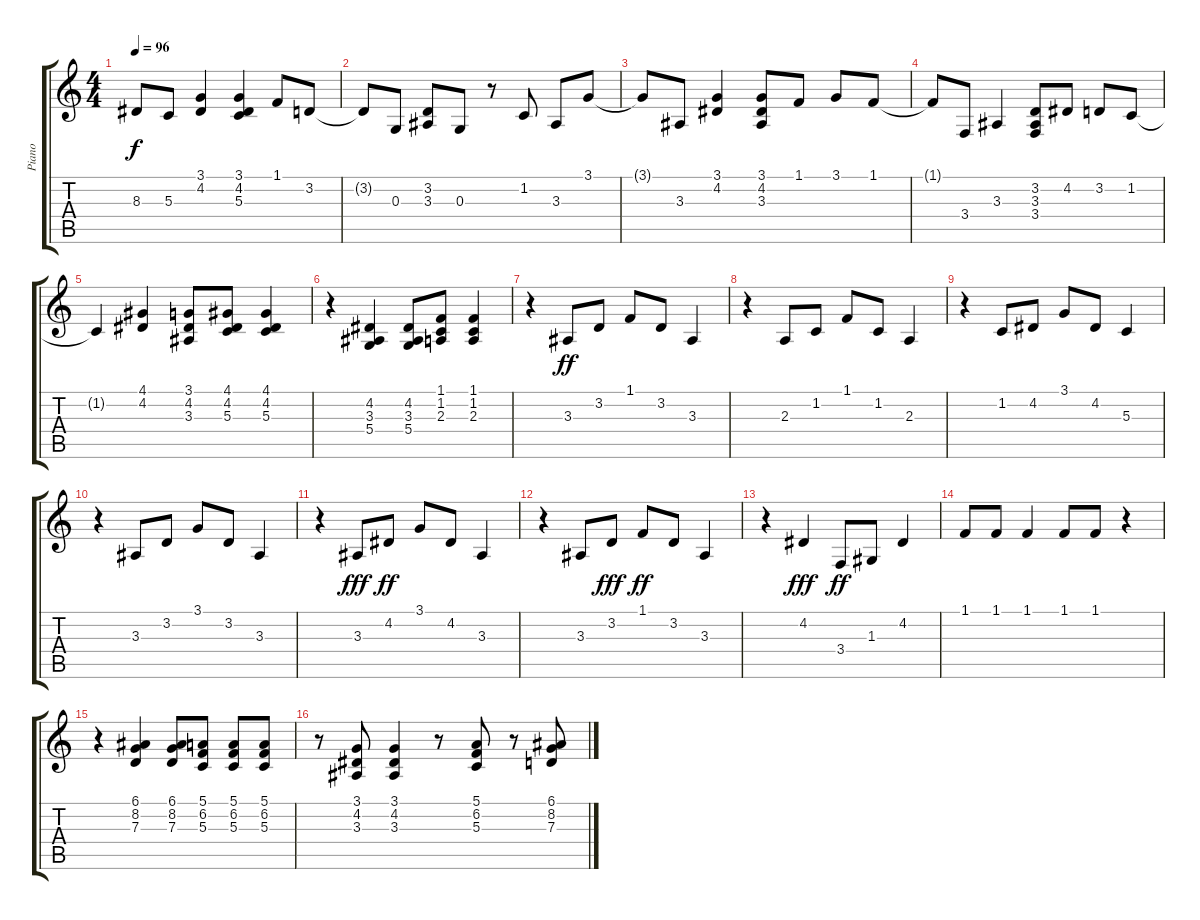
\track ("Piano" "Piano") {instrument acousticgrandpiano}
\staff {score tabs}
\tuning (E4 B3 G3 D3 A2 E2) {hide}
\ts (4 4)
\tempo 96
\clef g2
\ks c
8.3{t}.8{dy f} 5.3.8 (3.1 4.2).4 (3.1 4.2 5.3).4 1.1.8 3.2.8 |
3.2{t}.8 0.3.8 (3.2 3.3).8 0.3.8 r.8 1.2.8 3.3.8 3.1.8 |
3.1{t}.8 3.3.8 (3.1 4.2).4 (3.1 4.2 3.3).8 1.1.8 3.1.8 1.1.8 |
1.1{t}.8 3.4.8 3.3.4 (3.2 3.3 3.4).8 4.2.8 3.2.8 1.2.8 |
1.2{t}.4 (4.1 4.2).4 (3.1 4.2 3.3).8 (4.1 4.2 5.3).8 (4.1 4.2 5.3).4 |
r.4 (4.2 3.3 5.4).4 (4.2 3.3 5.4).8 (1.1 1.2 2.3).8 (1.1 1.2 2.3).4 |
r.4 3.3.8{dy ff} 3.2.8 1.1.8 3.2.8 3.3.4 |
r.4 2.3.8 1.2.8 1.1.8 1.2.8 2.3.4 |
r.4 1.2.8 4.2.8 3.1.8 4.2.8 5.3.4 |
r.4 3.3.8 3.2.8 3.1.8 3.2.8 3.3.4 |
r.4 3.3.8{dy fff} 4.2.8{dy ff} 3.1.8 4.2.8 3.3.4 |
r.4 3.3.8 3.2.8{dy fff} 1.1.8{dy ff} 3.2.8 3.3.4 |
r.4 4.2.4{dy fff} 3.4.8{dy ff} 1.3.8 4.2.4 |
1.1.8 1.1.8 1.1.4 1.1.8 1.1.8 r.4 |
r.4 (6.1 8.2 7.3).4 (6.1 8.2 7.3).8 (5.1 6.2 5.3).8 (5.1 6.2 5.3).8 (5.1 6.2 5.3).8 |
r.8 (3.1 4.2 3.3).8 (3.1 4.2 3.3).4 r.8 (5.1 6.2 5.3).8 r.8 (6.1 8.2 7.3).8
